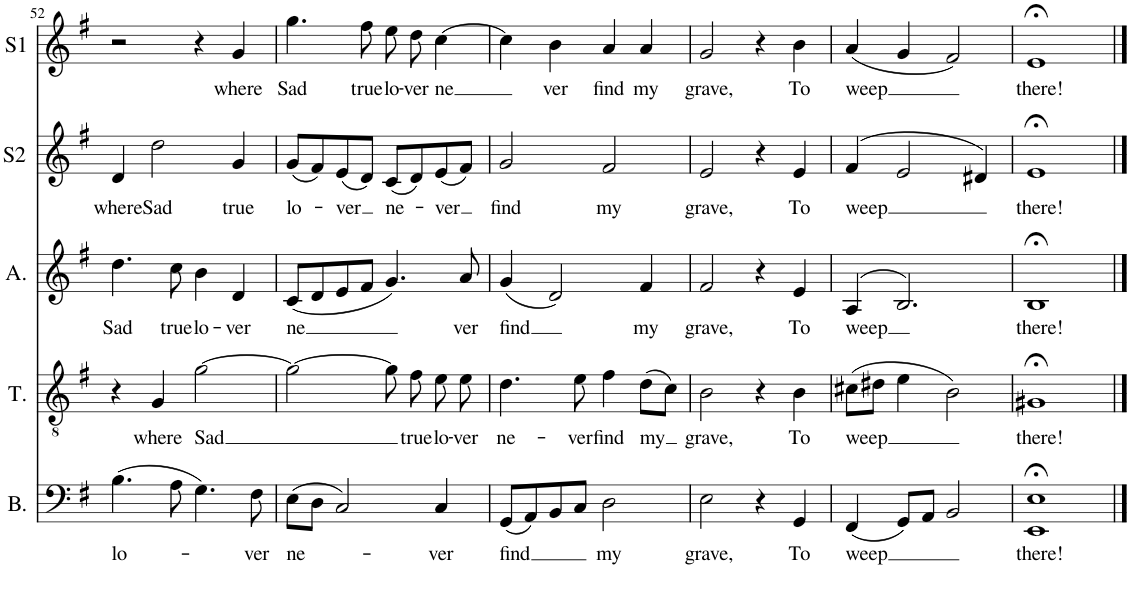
**kern	**text	**kern	**text	**kern	**text	**kern	**text	**kern	**text
*part5	*part5	*part4	*part4	*part3	*part3	*part2	*part2	*part1	*part1
*staff5	*staff5	*staff4	*staff4	*staff3	*staff3	*staff2	*staff2	*staff1	*staff1
*I"Bass	*	*I"Tenor	*	*I"Alto	*	*I"Sop2	*	*I"Sop1	*
*I'B.	*	*I'T.	*	*I'A.	*	*I'S2	*	*I'S1	*
!!LO:PB:g=z
*clefF4	*	*clefGv2	*	*clefG2	*	*clefG2	*	*clefG2	*
*k[f#]	*	*k[f#]	*	*k[f#]	*	*k[f#]	*	*k[f#]	*
*M4/4	*	*M4/4	*	*M4/4	*	*M4/4	*	*M4/4	*
=52	=52	=52	=52	=52	=52	=52	=52	=52	=52
!	!LO:LY:b	!	!	!	!LO:LY:b	!	!LO:LY:b	!	!
(4.B\	-lo-	4r	.	4.dd\	Sad	4d/	where	2r	.
!	!	!	!LO:LY:b	!	!	!	!LO:LY:b	!	!
.	.	4G/	where	.	.	2dd\	Sad	.	.
!	!	!	!	!	!LO:LY:b	!	!	!	!
8A\	.	.	.	8cc\	true	.	.	.	.
!	!	!	!LO:LY:b	!	!LO:LY:b	!	!	!	!
4.G\)	.	[2g\	Sad	4b\	lo-	.	.	4r	.
!	!	!	!	!	!LO:LY:b	!	!LO:LY:b	!	!LO:LY:b
.	.	.	.	4d/	-ver	4g/	true	4g/	where
!	!LO:LY:b	!	!	!	!	!	!	!	!
8F#\	-ver	.	.	.	.	.	.	.	.
=53	=53	=53	=53	=53	=53	=53	=53	=53	=53
!	!LO:LY:b	!	!	!	!LO:LY:b	!	!LO:LY:b	!	!LO:LY:b
(8E\L	ne-	2g\_	.	(8c/L	-ne	(8g/L	-lo-	4.gg\	Sad
8D\J	.	.	.	8d/	.	8f#/)	.	.	.
!	!	!	!	!	!	!	!LO:LY:b	!	!
2C/)	.	.	.	8e/	.	(8e/	-ver	.	.
!	!	!	!	!	!	!	!	!	!LO:LY:b
.	.	.	.	8f#/J	.	8d/J)	.	8ff#\	true
!	!	!	!	!	!	!	!LO:LY:b	!	!LO:LY:b
.	.	8g\]	.	4.g/)	.	(8c/L	ne-	8ee\L	lo-
!	!	!	!LO:LY:b	!	!	!	!	!	!LO:LY:b
.	.	8f#\	true	.	.	8d/)	.	8dd\J	-ver
!	!LO:LY:b	!	!LO:LY:b	!	!	!	!LO:LY:b	!	!LO:LY:b
4C/	-ver	8e\	lo-	.	.	(8e/	-ver	[4cc\	-ne
!	!	!	!LO:LY:b	!	!LO:LY:b	!	!	!	!
.	.	8e\	-ver	8a/	ver	8f#/J)	.	.	.
=54	=54	=54	=54	=54	=54	=54	=54	=54	=54
!	!LO:LY:b	!	!LO:LY:b	!	!LO:LY:b	!	!LO:LY:b	!	!
(8GG/L	find	4.d\	ne-	(4g/	find	2g/	find	4cc\]	.
8AA/)	.	.	.	.	.	.	.	.	.
!	!	!	!	!	!	!	!	!	!LO:LY:b
8BB/	.	.	.	2d/)	.	.	.	4b\	ver
!	!	!	!LO:LY:b	!	!	!	!	!	!
8C/J	.	8e\	-ver	.	.	.	.	.	.
!	!LO:LY:b	!	!LO:LY:b	!	!	!	!LO:LY:b	!	!LO:LY:b
2D\	my	4f#\	find	.	.	2f#/	my	4a/	find
!	!	!	!LO:LY:b	!	!LO:LY:b	!	!	!	!LO:LY:b
.	.	(8d\L	my	4f#/	my	.	.	4a/	my
.	.	8c\J)	.	.	.	.	.	.	.
=55	=55	=55	=55	=55	=55	=55	=55	=55	=55
!	!LO:LY:b	!	!LO:LY:b	!	!LO:LY:b	!	!LO:LY:b	!	!LO:LY:b
2E\	grave,	2B\	grave,	2f#/	grave,	2e/	grave,	2g/	grave,
4r	.	4r	.	4r	.	4r	.	4r	.
!	!LO:LY:b	!	!LO:LY:b	!	!LO:LY:b	!	!LO:LY:b	!	!LO:LY:b
4GG/	To	4B\	To	4e/	To	4e/	To	4b\	To
=56	=56	=56	=56	=56	=56	=56	=56	=56	=56
!	!LO:LY:b	!	!LO:LY:b	!	!LO:LY:b	!	!LO:LY:b	!	!LO:LY:b
(4FF#/	weep	(8c#X\L	weep	(>4A/	weep	(>4f#/	weep	(4a/	weep
.	.	8d#X\J	.	.	.	.	.	.	.
8GG/L)	.	4e\	.	2.B/)	.	2e/	.	4g/	.
8AA/J	.	.	.	.	.	.	.	.	.
2BB/	.	2B\)	.	.	.	.	.	2f#/)	.
.	.	.	.	.	.	4d#X/)	.	.	.
=57	=57	=57	=57	=57	=57	=57	=57	=57	=57
!	!LO:LY:b	!	!LO:LY:b	!	!LO:LY:b	!	!LO:LY:b	!	!LO:LY:b
1EE;< 1E;<	there!	1G#X;<	there!	1B;<	there!	1e;<	there!	1e;<	there!
==	==	==	==	==	==	==	==	==	==
*-	*-	*-	*-	*-	*-	*-	*-	*-	*-
